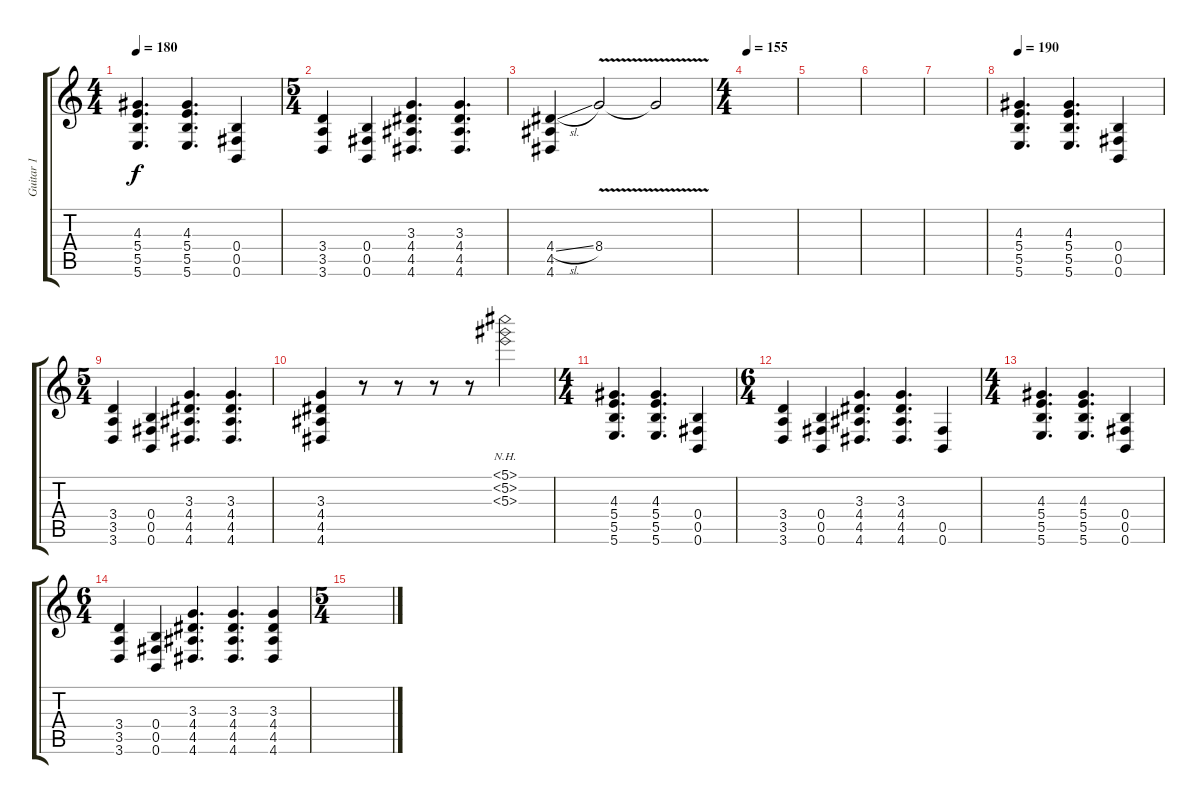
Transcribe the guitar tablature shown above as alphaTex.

\track ("Guitar 1" "Guitar 1") {instrument overdrivenguitar}
\staff {score tabs}
\tuning (Db4 Ab3 E3 B2 Gb2 B1) {hide}
\ts (4 4)
\tempo 180
\clef g2
\ks c
(4.3 5.4 5.5 5.6).4{d dy f} (4.3 5.4 5.5 5.6).4{d} (0.4 0.5 0.6).4 |
\ts (5 4)
(3.4 3.5 3.6).4 (0.4 0.5 0.6).4 (3.3 4.4 4.5 4.6).4{d} (3.3 4.4 4.5 4.6).4{d} |
(4.4{sl} 4.5 4.6).4 8.4{v}.2 8.4{t}.2 |
\ts (4 4)
\tempo 155
|
|
|
|
\tempo 190
(4.3 5.4 5.5 5.6).4{d} (4.3 5.4 5.5 5.6).4{d} (0.4 0.5 0.6).4 |
\ts (5 4)
(3.4 3.5 3.6).4 (0.4 0.5 0.6).4 (3.3 4.4 4.5 4.6).4{d} (3.3 4.4 4.5 4.6).4{d} |
(3.3 4.4 4.5 4.6).4 r.8 r.8 r.8 r.8 (5.1{nh} 5.2{nh} 5.3{nh}).2 |
\ts (4 4)
(4.3 5.4 5.5 5.6).4{d} (4.3 5.4 5.5 5.6).4{d} (0.4 0.5 0.6).4 |
\ts (6 4)
(3.4 3.5 3.6).4 (0.4 0.5 0.6).4 (3.3 4.4 4.5 4.6).4{d} (3.3 4.4 4.5 4.6).4{d} (0.5 0.6).4 |
\ts (4 4)
(4.3 5.4 5.5 5.6).4{d} (4.3 5.4 5.5 5.6).4{d} (0.4 0.5 0.6).4 |
\ts (6 4)
(3.4 3.5 3.6).4 (0.4 0.5 0.6).4 (3.3 4.4 4.5 4.6).4{d} (3.3 4.4 4.5 4.6).4{d} (3.3 4.4 4.5 4.6).4 |
\ts (5 4)
